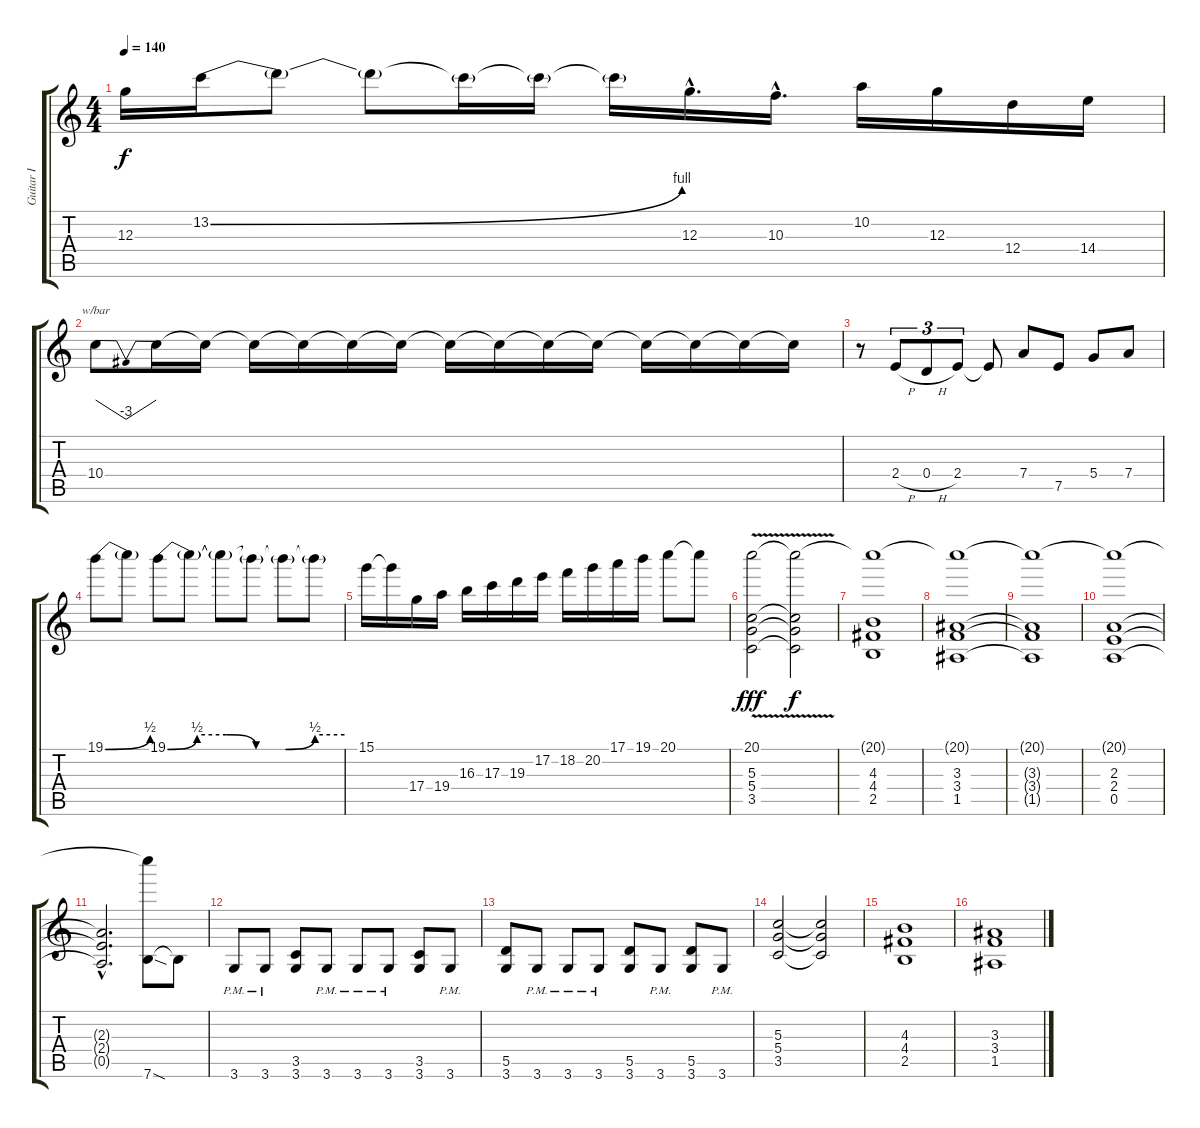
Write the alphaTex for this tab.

\track ("Guitar I" "Guitar I") {instrument overdrivenguitar}
\staff {score tabs}
\tuning (E4 B3 G3 D3 A2 E2) {hide}
\ts (4 4)
\tempo 140
\clef g2
\ks c
12.3.16{dy f} 13.2{be (bend 0 0 60 4)}.16 13.2{t}.8 13.2{t}.8 13.2{t}.16 13.2{t}.16 13.2{t}.16 12.3{hac}.16{d} 10.3{hac}.16{d} 10.2.16 12.3.16 12.4.16 14.4.16 |
10.4.8{tbe (dip default 0 0 30 -12 60 0)} 10.4{t}.16 10.4{t}.16 10.4{t}.16 10.4{t}.16 10.4{t}.16 10.4{t}.16 10.4{t}.16 10.4{t}.16 10.4{t}.16 10.4{t}.16 10.4{t}.16 10.4{t}.16 10.4{t}.16 10.4{t}.16 |
r.8 2.4{h}.8{tu (3 2)} 0.4{h}.8{tu (3 2)} 2.4.8{tu (3 2)} 2.4{t}.8 7.4.8 7.5.8 5.4.8 7.4.8 |
19.1{be (bend 0 0 60 2)}.8 19.1{t}.8 19.1{be (custom 0 0 10 2 20 2 30 0 40 0 50 2 60 2)}.8 19.1{t}.8 19.1{t}.8 19.1{t}.8 19.1{t}.8 19.1{t}.8 |
15.1.16 15.1{t}.16 17.4.16 19.4.16 16.3.16 17.3.16 19.3.16 17.2.16 18.2.16 20.2.16 17.1.16 19.1.16 20.1.8 20.1{t}.8 |
(20.1{v} 5.3 5.4 3.5).2{dy fff volume 11} (20.1{t} 5.3{t} 5.4{t} 3.5{t}).2{dy f} |
(20.1{t} 4.3 4.4 2.5).1 |
(20.1{t} 3.3 3.4 1.5).1 |
(20.1{t} 3.3{t} 3.4{t} 1.5{t}).1 |
(20.1{t} 2.3 2.4 0.5).1 |
(2.3{hac t} 2.4{hac t} 0.5{hac t}).2{d} (20.1{t} 7.6{sod}).8 7.6{t}.8 |
3.6{pm}.8 3.6{pm}.8 (3.5 3.6).8 3.6{pm}.8 3.6{pm}.8 3.6{pm}.8 (3.5 3.6).8 3.6{pm}.8 |
(5.5 3.6).8 3.6{pm}.8 3.6{pm}.8 3.6{pm}.8 (5.5 3.6).8 3.6{pm}.8 (5.5 3.6).8 3.6{pm}.8 |
(5.3 5.4 3.5).2 (5.3{t} 5.4{t} 3.5{t}).2 |
(4.3 4.4 2.5).1 |
(3.3 3.4 1.5).1
